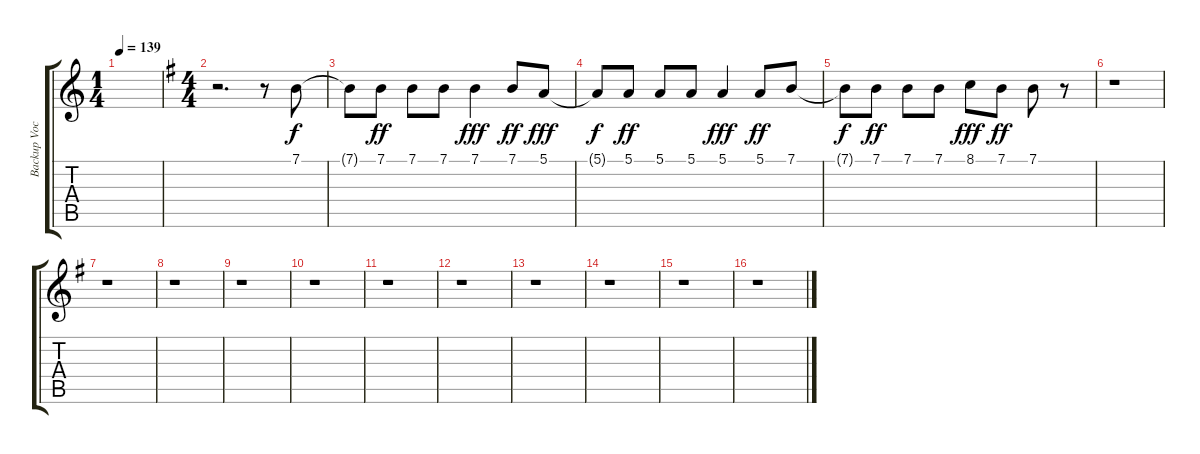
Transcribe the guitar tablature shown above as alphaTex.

\track ("Backup Vocals" "Backup Voc") {instrument flute}
\staff {score tabs}
\tuning (E4 B3 G3 D3 A2 E2) {hide}
\ts (1 4)
\tempo 139
\clef g2
\ks c
|
\ts (4 4)
\ks g
r.2{d} r.8 7.1.8 |
7.1{t}.8{dy f} 7.1.8{dy ff} 7.1.8 7.1.8 7.1.4{dy fff} 7.1.8{dy ff} 5.1.8{dy fff} |
5.1{t}.8{dy f} 5.1.8{dy ff} 5.1.8 5.1.8 5.1.4{dy fff} 5.1.8{dy ff} 7.1.8 |
7.1{t}.8{dy f} 7.1.8{dy ff} 7.1.8 7.1.8 8.1.8{dy fff} 7.1.8{dy ff} 7.1.8{volume 12} r.8 |
r.1 |
r.1 |
r.1 |
r.1 |
r.1 |
r.1 |
r.1 |
r.1 |
r.1 |
r.1 |
r.1
